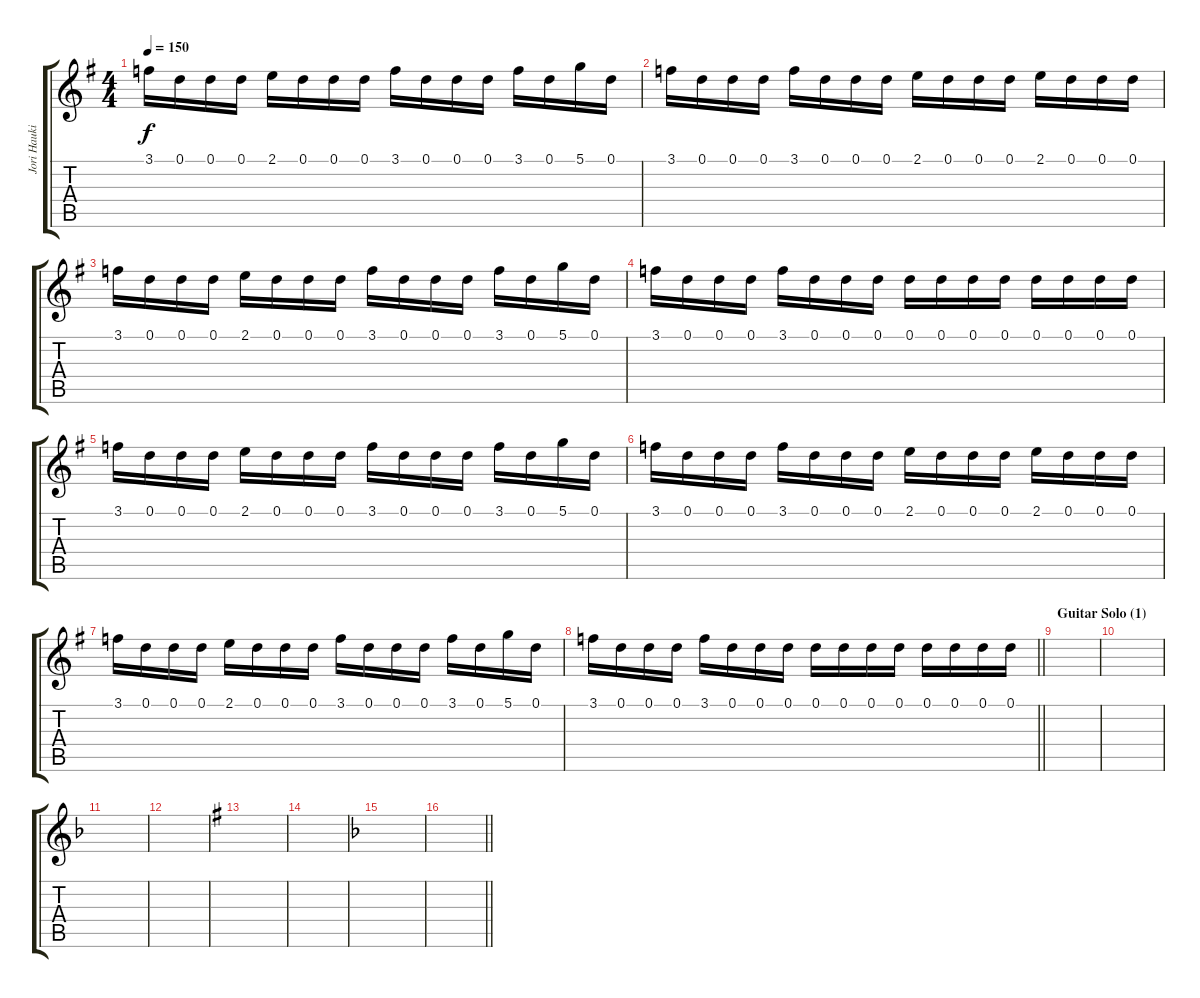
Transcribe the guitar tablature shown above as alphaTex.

\track ("Jori Haukio (lead guitar)" "Jori Hauki") {instrument overdrivenguitar}
\staff {score tabs}
\tuning (D4 A3 F3 C3 G2 D2) {hide}
\ts (4 4)
\tempo 150
\clef g2
\ks eminor
3.1.16{dy f} 0.1.16 0.1.16 0.1.16 2.1.16 0.1.16 0.1.16 0.1.16 3.1.16 0.1.16 0.1.16 0.1.16 3.1.16 0.1.16 5.1.16 0.1.16 |
3.1.16 0.1.16 0.1.16 0.1.16 3.1.16 0.1.16 0.1.16 0.1.16 2.1.16 0.1.16 0.1.16 0.1.16 2.1.16 0.1.16 0.1.16 0.1.16 |
3.1.16 0.1.16 0.1.16 0.1.16 2.1.16 0.1.16 0.1.16 0.1.16 3.1.16 0.1.16 0.1.16 0.1.16 3.1.16 0.1.16 5.1.16 0.1.16 |
3.1.16 0.1.16 0.1.16 0.1.16 3.1.16 0.1.16 0.1.16 0.1.16 0.1.16 0.1.16 0.1.16 0.1.16 0.1.16 0.1.16 0.1.16 0.1.16 |
3.1.16 0.1.16 0.1.16 0.1.16 2.1.16 0.1.16 0.1.16 0.1.16 3.1.16 0.1.16 0.1.16 0.1.16 3.1.16 0.1.16 5.1.16 0.1.16 |
3.1.16 0.1.16 0.1.16 0.1.16 3.1.16 0.1.16 0.1.16 0.1.16 2.1.16 0.1.16 0.1.16 0.1.16 2.1.16 0.1.16 0.1.16 0.1.16 |
3.1.16 0.1.16 0.1.16 0.1.16 2.1.16 0.1.16 0.1.16 0.1.16 3.1.16 0.1.16 0.1.16 0.1.16 3.1.16 0.1.16 5.1.16 0.1.16 |
\barLineRight lightlight
3.1.16 0.1.16 0.1.16 0.1.16 3.1.16 0.1.16 0.1.16 0.1.16 0.1.16 0.1.16 0.1.16 0.1.16 0.1.16 0.1.16 0.1.16 0.1.16 |
\section ("" "Guitar Solo (1)")
|
|
\ks dminor
|
|
\ks eminor
|
|
\ks dminor
|
\barLineRight lightlight
